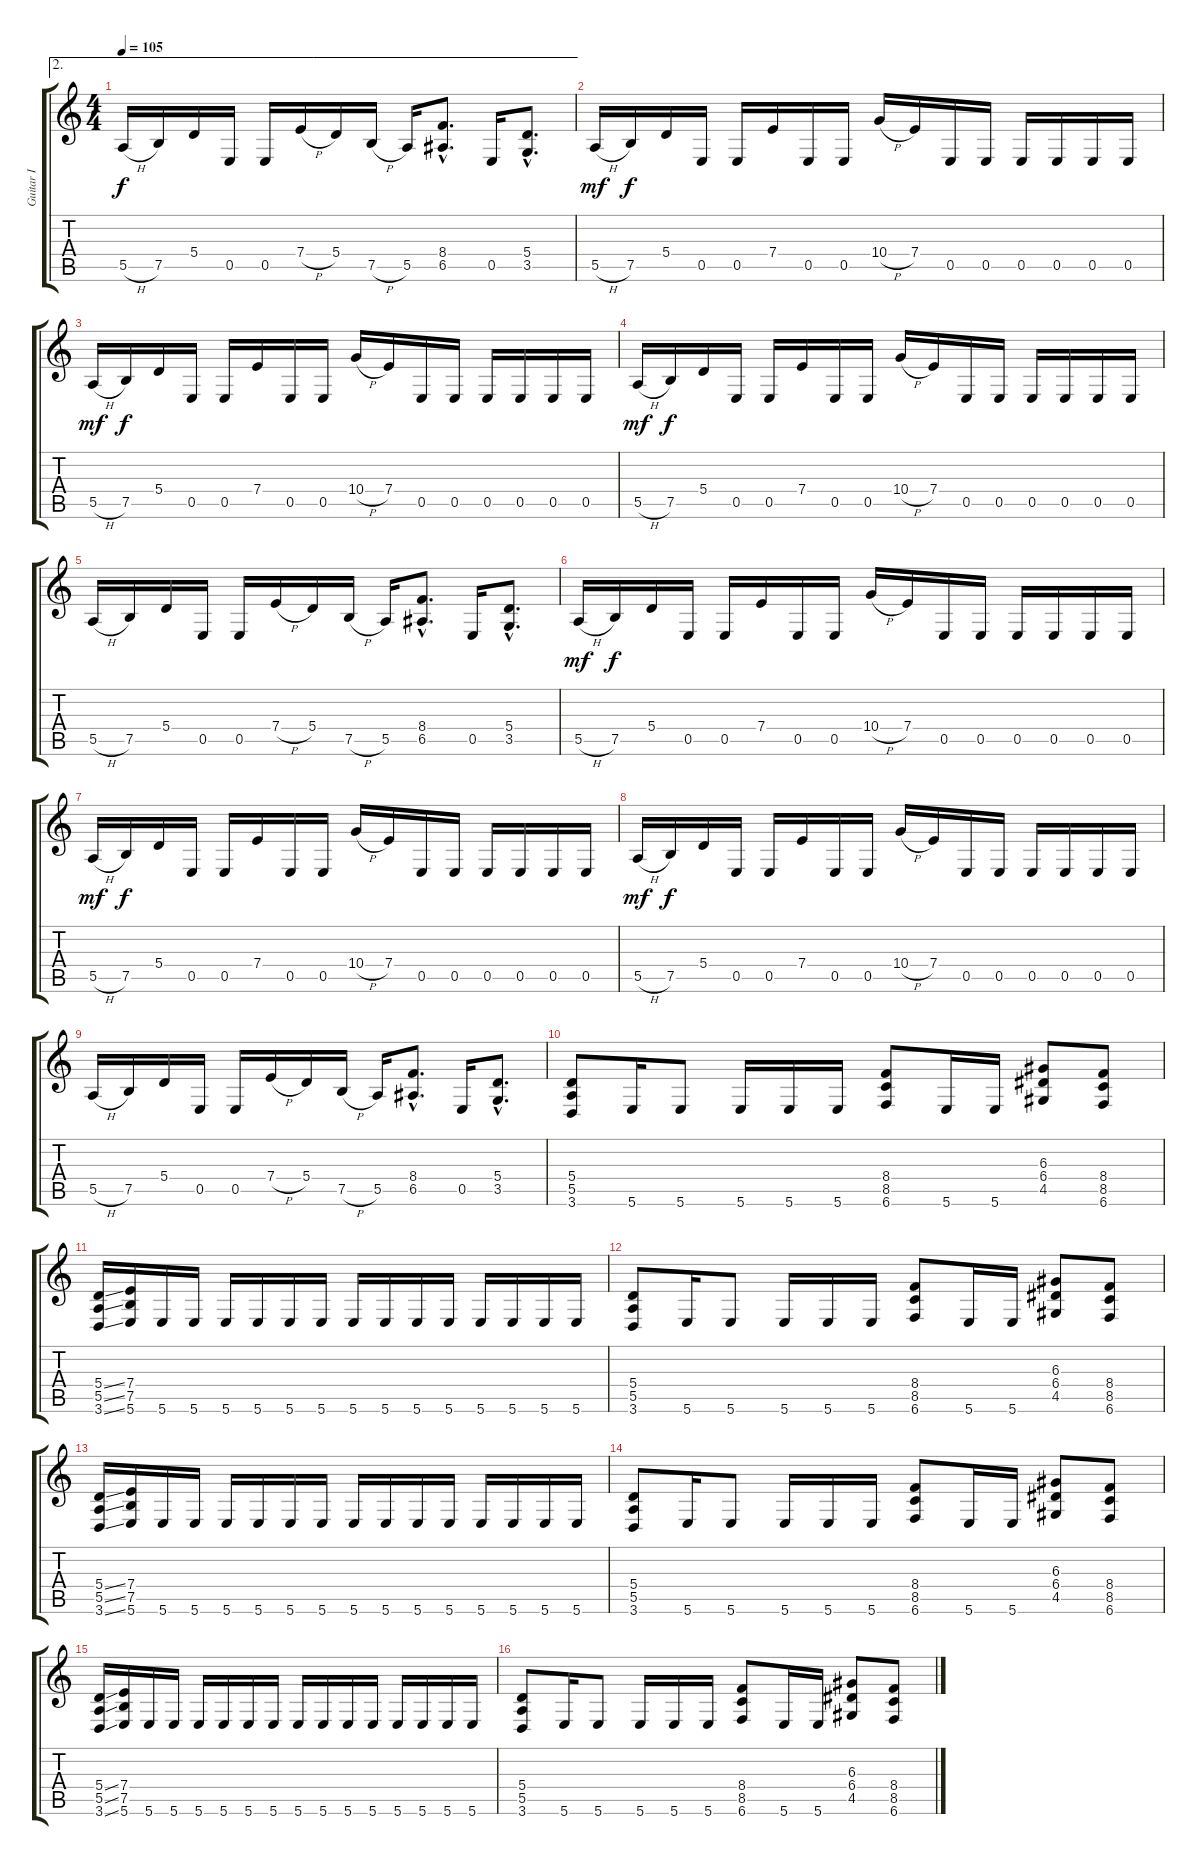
\track ("Guitar I" "Guitar I") {instrument distortionguitar}
\staff {score tabs}
\tuning (B3 Gb3 D3 A2 E2 B1) {hide}
\ae 2
\ts (4 4)
\tempo 105
\clef g2
\ks c
5.5{h}.16{dy f} 7.5.16 5.4.16 0.5.16 0.5.16 7.4{h}.16 5.4.16 7.5{h}.16 5.5.16 (8.4{hac} 6.5{hac}).8{d} 0.5.16 (5.4{hac} 3.5{hac}).8{d} |
5.5{h}.16{dy mf} 7.5.16{dy f} 5.4.16 0.5.16 0.5.16 7.4.16 0.5.16 0.5.16 10.4{h}.16 7.4.16 0.5.16 0.5.16 0.5.16 0.5.16 0.5.16 0.5.16 |
5.5{h}.16{dy mf} 7.5.16{dy f} 5.4.16 0.5.16 0.5.16 7.4.16 0.5.16 0.5.16 10.4{h}.16 7.4.16 0.5.16 0.5.16 0.5.16 0.5.16 0.5.16 0.5.16 |
5.5{h}.16{dy mf} 7.5.16{dy f} 5.4.16 0.5.16 0.5.16 7.4.16 0.5.16 0.5.16 10.4{h}.16 7.4.16 0.5.16 0.5.16 0.5.16 0.5.16 0.5.16 0.5.16 |
5.5{h}.16 7.5.16 5.4.16 0.5.16 0.5.16 7.4{h}.16 5.4.16 7.5{h}.16 5.5.16 (8.4{hac} 6.5{hac}).8{d} 0.5.16 (5.4{hac} 3.5{hac}).8{d} |
5.5{h}.16{dy mf} 7.5.16{dy f} 5.4.16 0.5.16 0.5.16 7.4.16 0.5.16 0.5.16 10.4{h}.16 7.4.16 0.5.16 0.5.16 0.5.16 0.5.16 0.5.16 0.5.16 |
5.5{h}.16{dy mf} 7.5.16{dy f} 5.4.16 0.5.16 0.5.16 7.4.16 0.5.16 0.5.16 10.4{h}.16 7.4.16 0.5.16 0.5.16 0.5.16 0.5.16 0.5.16 0.5.16 |
5.5{h}.16{dy mf} 7.5.16{dy f} 5.4.16 0.5.16 0.5.16 7.4.16 0.5.16 0.5.16 10.4{h}.16 7.4.16 0.5.16 0.5.16 0.5.16 0.5.16 0.5.16 0.5.16 |
5.5{h}.16 7.5.16 5.4.16 0.5.16 0.5.16 7.4{h}.16 5.4.16 7.5{h}.16 5.5.16 (8.4{hac} 6.5{hac}).8{d} 0.5.16 (5.4{hac} 3.5{hac}).8{d} |
(5.4 5.5 3.6).8 5.6.16 5.6.8 5.6.16 5.6.16 5.6.16 (8.4 8.5 6.6).8 5.6.16 5.6.16 (6.3 6.4 4.5).8 (8.4 8.5 6.6).8 |
(5.4{ss} 5.5{ss} 3.6{ss}).16 (7.4 7.5 5.6).16 5.6.16 5.6.16 5.6.16 5.6.16 5.6.16 5.6.16 5.6.16 5.6.16 5.6.16 5.6.16 5.6.16 5.6.16 5.6.16 5.6.16 |
(5.4 5.5 3.6).8 5.6.16 5.6.8 5.6.16 5.6.16 5.6.16 (8.4 8.5 6.6).8 5.6.16 5.6.16 (6.3 6.4 4.5).8 (8.4 8.5 6.6).8 |
(5.4{ss} 5.5{ss} 3.6{ss}).16 (7.4 7.5 5.6).16 5.6.16 5.6.16 5.6.16 5.6.16 5.6.16 5.6.16 5.6.16 5.6.16 5.6.16 5.6.16 5.6.16 5.6.16 5.6.16 5.6.16 |
(5.4 5.5 3.6).8 5.6.16 5.6.8 5.6.16 5.6.16 5.6.16 (8.4 8.5 6.6).8 5.6.16 5.6.16 (6.3 6.4 4.5).8 (8.4 8.5 6.6).8 |
(5.4{ss} 5.5{ss} 3.6{ss}).16 (7.4 7.5 5.6).16 5.6.16 5.6.16 5.6.16 5.6.16 5.6.16 5.6.16 5.6.16 5.6.16 5.6.16 5.6.16 5.6.16 5.6.16 5.6.16 5.6.16 |
(5.4 5.5 3.6).8 5.6.16 5.6.8 5.6.16 5.6.16 5.6.16 (8.4 8.5 6.6).8 5.6.16 5.6.16 (6.3 6.4 4.5).8 (8.4 8.5 6.6).8
